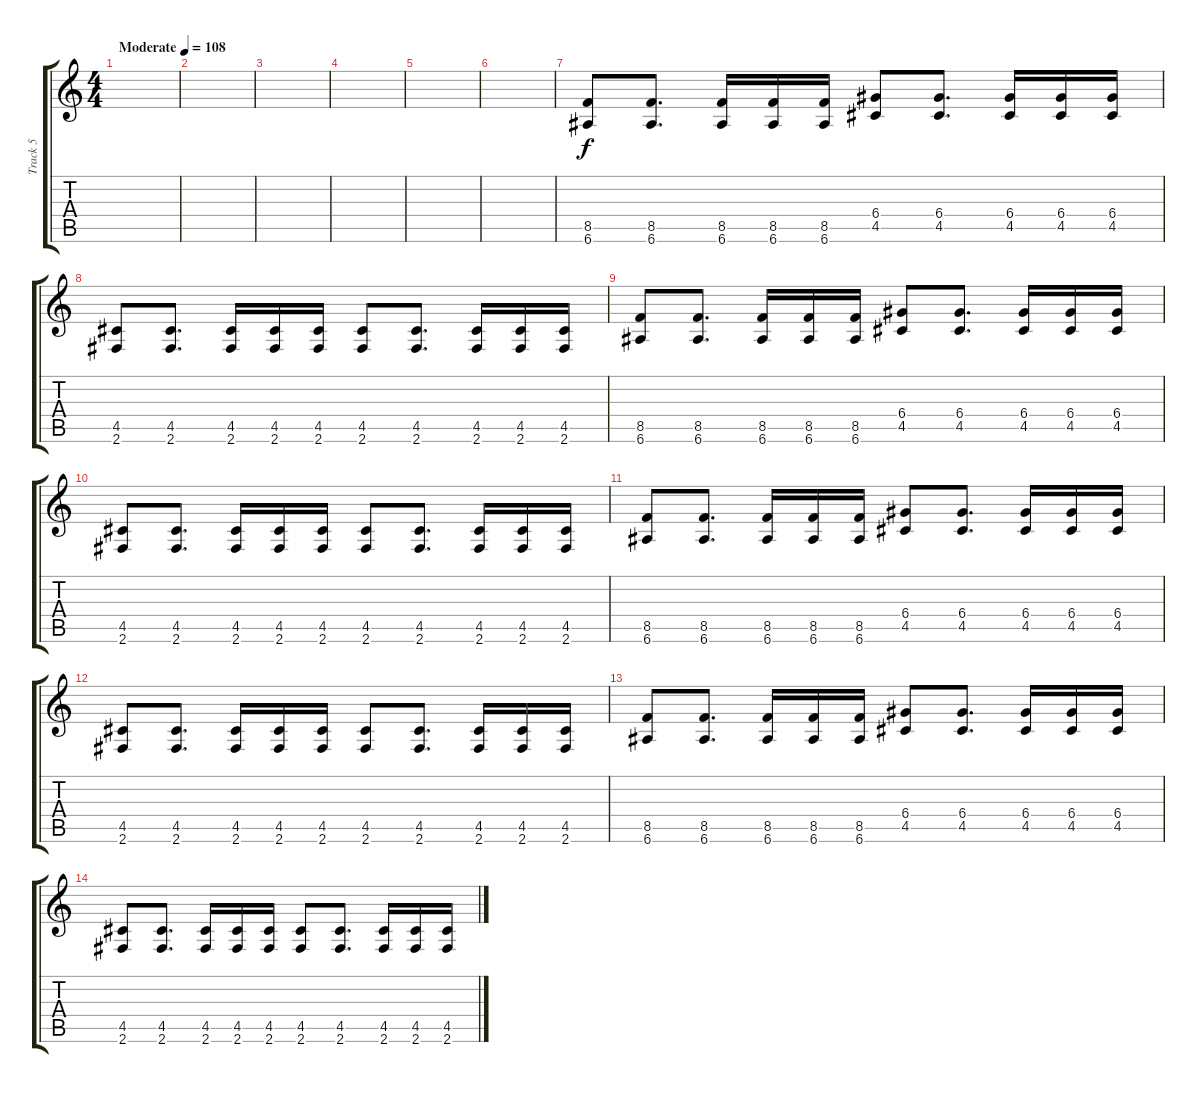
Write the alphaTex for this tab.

\track ("Track 5" "Track 5") {instrument distortionguitar}
\staff {score tabs}
\tuning (E4 B3 G3 D3 A2 E2) {hide}
\ts (4 4)
\tempo (108 "Moderate")
\clef g2
\ks c
|
|
|
|
|
|
(8.5 6.6).8 (8.5 6.6).8{d} (8.5 6.6).16 (8.5 6.6).16 (8.5 6.6).16 (6.4 4.5).8 (6.4 4.5).8{d} (6.4 4.5).16 (6.4 4.5).16 (6.4 4.5).16 |
(4.5 2.6).8 (4.5 2.6).8{d} (4.5 2.6).16 (4.5 2.6).16 (4.5 2.6).16 (4.5 2.6).8 (4.5 2.6).8{d} (4.5 2.6).16 (4.5 2.6).16 (4.5 2.6).16 |
(8.5 6.6).8 (8.5 6.6).8{d} (8.5 6.6).16 (8.5 6.6).16 (8.5 6.6).16 (6.4 4.5).8 (6.4 4.5).8{d} (6.4 4.5).16 (6.4 4.5).16 (6.4 4.5).16 |
(4.5 2.6).8 (4.5 2.6).8{d} (4.5 2.6).16 (4.5 2.6).16 (4.5 2.6).16 (4.5 2.6).8 (4.5 2.6).8{d} (4.5 2.6).16 (4.5 2.6).16 (4.5 2.6).16 |
(8.5 6.6).8 (8.5 6.6).8{d} (8.5 6.6).16 (8.5 6.6).16 (8.5 6.6).16 (6.4 4.5).8 (6.4 4.5).8{d} (6.4 4.5).16 (6.4 4.5).16 (6.4 4.5).16 |
(4.5 2.6).8 (4.5 2.6).8{d} (4.5 2.6).16 (4.5 2.6).16 (4.5 2.6).16 (4.5 2.6).8 (4.5 2.6).8{d} (4.5 2.6).16 (4.5 2.6).16 (4.5 2.6).16 |
(8.5 6.6).8 (8.5 6.6).8{d} (8.5 6.6).16 (8.5 6.6).16 (8.5 6.6).16 (6.4 4.5).8 (6.4 4.5).8{d} (6.4 4.5).16 (6.4 4.5).16 (6.4 4.5).16 |
(4.5 2.6).8 (4.5 2.6).8{d} (4.5 2.6).16 (4.5 2.6).16 (4.5 2.6).16 (4.5 2.6).8 (4.5 2.6).8{d} (4.5 2.6).16 (4.5 2.6).16 (4.5 2.6).16
